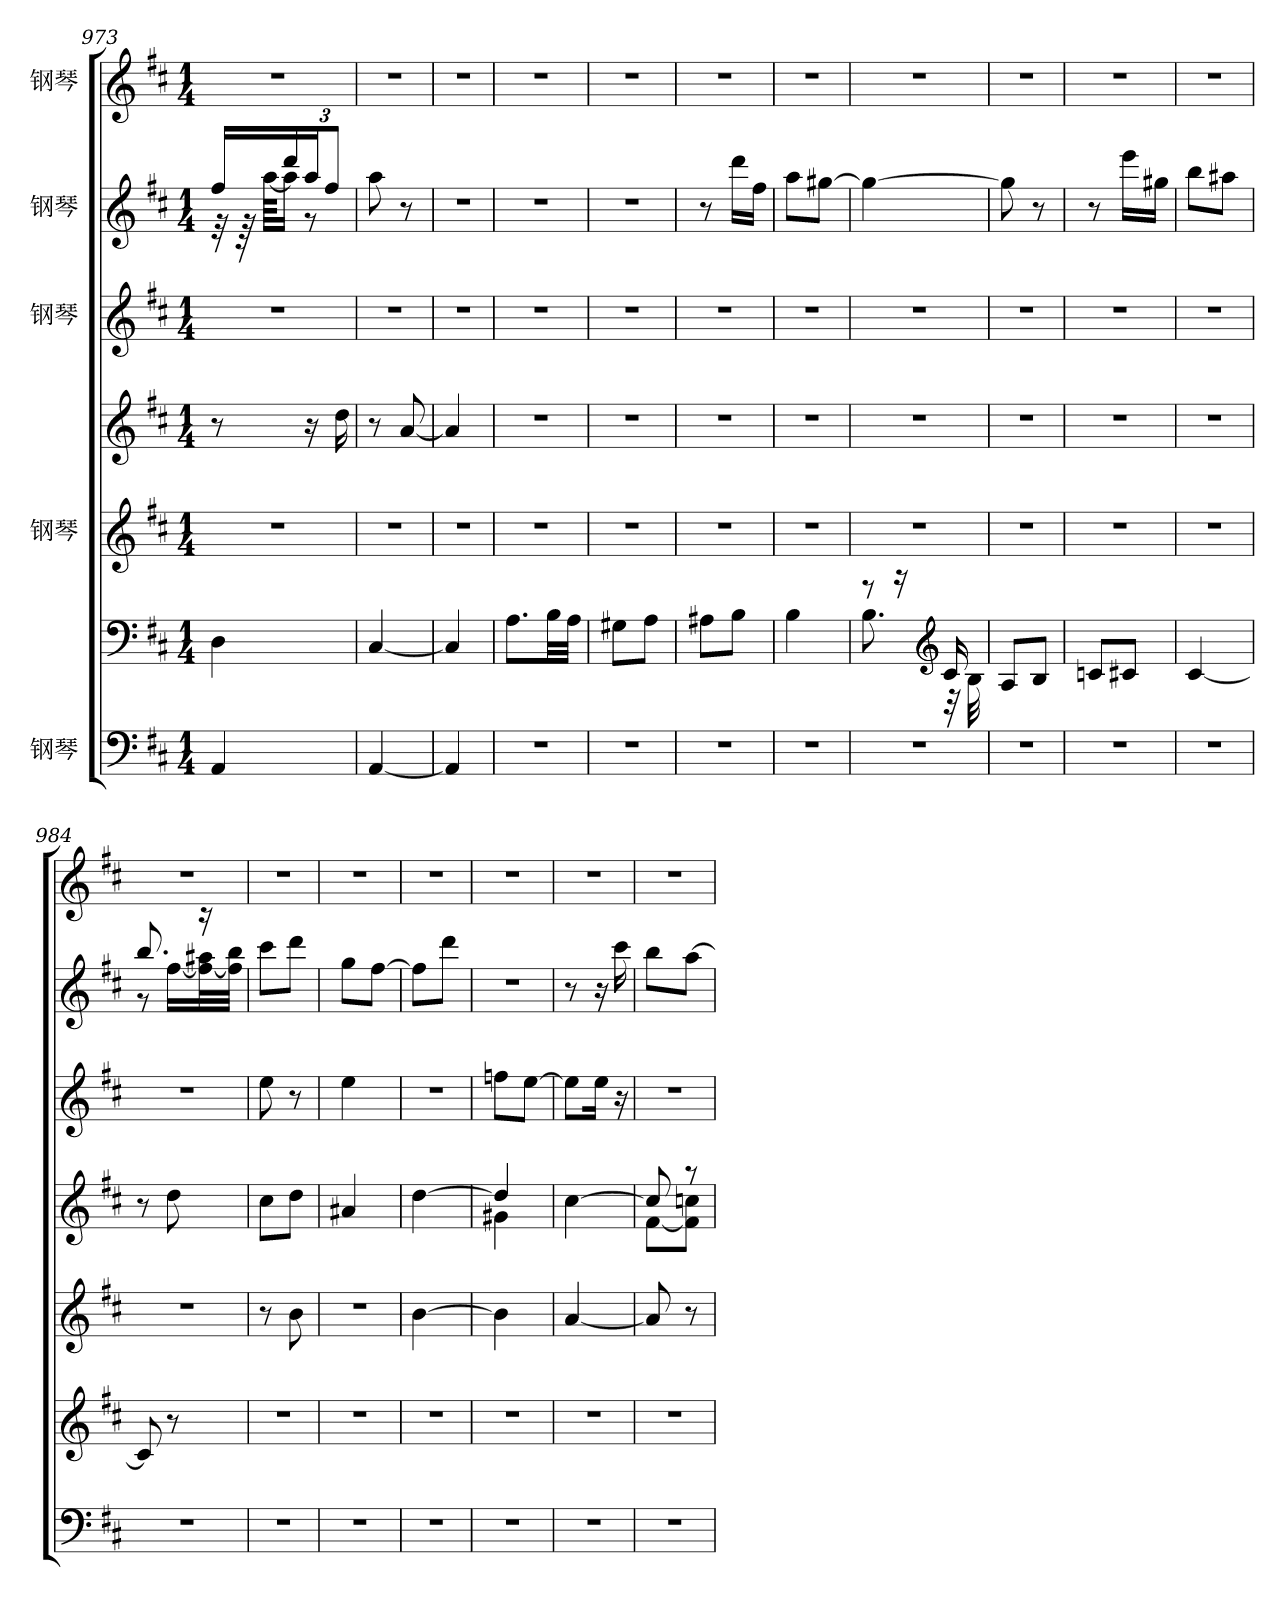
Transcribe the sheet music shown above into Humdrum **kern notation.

**kern	**kern	**kern	**kern	**kern	**kern	**kern
*part5	*part5	*part4	*part4	*part3	*part2	*part1
*staff7	*staff6	*staff5	*staff4	*staff3	*staff2	*staff1
*I"钢琴	*	*I"钢琴	*	*I"钢琴	*I"钢琴	*I"钢琴
!!LO:PB:g=z
*clefF4	*clefF4	*clefG2	*clefG2	*clefG2	*clefG2	*clefG2
*k[f#c#]	*k[f#c#]	*k[f#c#]	*k[f#c#]	*k[f#c#]	*k[f#c#]	*k[f#c#]
*M1/4	*M1/4	*M1/4	*M1/4	*M1/4	*M1/4	*M1/4
=973	=973	=973	=973	=973	=973	=973
*	*	*	*	*	*^	*
4AA/	4D\	4r	8r	4r	16ff#/LL	32r	4r
.	.	.	.	.	.	64r	.
.	.	.	.	.	.	[64aa\KKLL	.
.	.	.	.	.	16ddd/	16aa\JJ]	.
*	*	*	*	*	*Xbrackettup	*	*
.	.	.	16r	.	24aa/J	8r	.
.	.	.	.	.	12ff#/J	.	.
.	.	.	16dd\	.	.	.	.
*	*	*	*	*	*v	*v	*
=974	=974	=974	=974	=974	=974	=974
[4AA/	[4C#/	4r	8r	4r	8aa\	4r
.	.	.	[8a/	.	8r	.
=975	=975	=975	=975	=975	=975	=975
4AA/]	4C#/]	4r	4a/]	4r	4r	4r
=976	=976	=976	=976	=976	=976	=976
4r	8.A\L	4r	4r	4r	4r	4r
.	32B\LL	.	.	.	.	.
.	32A\JJJ	.	.	.	.	.
=977	=977	=977	=977	=977	=977	=977
4r	8G#X\L	4r	4r	4r	4r	4r
.	8A\J	.	.	.	.	.
=978	=978	=978	=978	=978	=978	=978
4r	8A#X\L	4r	4r	4r	8r	4r
.	8B\J	.	.	.	16ddd\LL	.
.	.	.	.	.	16ff#\JJ	.
=979	=979	=979	=979	=979	=979	=979
4r	4B\	4r	4r	4r	8aa\L	4r
.	.	.	.	.	[8gg#X\J	.
=980	=980	=980	=980	=980	=980	=980
*	*^	*	*	*	*	*
4r	8r	8.B\	4r	4r	4r	4gg#\_	4r
.	16r	.	.	.	.	.	.
*	*clefG2	*	*	*	*	*	*
.	16c#/	32r	.	.	.	.	.
.	.	32B\	.	.	.	.	.
*	*v	*v	*	*	*	*	*
!!LO:PB:g=z
=981	=981	=981	=981	=981	=981	=981
4r	8A/L	4r	4r	4r	8gg#\]	4r
.	8B/J	.	.	.	8r	.
=982	=982	=982	=982	=982	=982	=982
4r	8cn/L	4r	4r	4r	8r	4r
.	8c#X/J	.	.	.	16eee\LL	.
.	.	.	.	.	16gg#X\JJ	.
=983	=983	=983	=983	=983	=983	=983
4r	[4c#/	4r	4r	4r	8bb\L	4r
.	.	.	.	.	8aa#X\J	.
=984	=984	=984	=984	=984	=984	=984
*	*	*	*	*	*^	*
4r	8c#/]	4r	8r	4r	8.bb/	8r	4r
.	8r	.	8dd\	.	.	[16ff#\LL	.
.	.	.	.	.	16r	32ff#\_ 32aa#X\L	.
.	.	.	.	.	.	32ff#\] 32bb\JJJ	.
*	*	*	*	*	*v	*v	*
=985	=985	=985	=985	=985	=985	=985
4r	4r	8r	8cc#\L	8ee\	8ccc#\L	4r
.	.	8b\	8dd\J	8r	8ddd\J	.
=986	=986	=986	=986	=986	=986	=986
4r	4r	4r	4a#X/	4ee\	8gg\L	4r
.	.	.	.	.	[8ff#\J	.
=987	=987	=987	=987	=987	=987	=987
4r	4r	[4b\	[4dd\	4r	8ff#\L]	4r
.	.	.	.	.	8ddd\J	.
=988	=988	=988	=988	=988	=988	=988
*	*	*	*^	*	*	*
4r	4r	4b\]	4dd/]	4g#X\	8ffn\L	4r	4r
.	.	.	.	.	[8ee\J	.	.
*	*	*	*v	*v	*	*	*
=989	=989	=989	=989	=989	=989	=989
4r	4r	[4a/	[4cc#\	8ee\L]	8r	4r
.	.	.	.	16ee\Jk	16r	.
.	.	.	.	16r	16ccc#\	.
!!LO:PB:g=z
=990	=990	=990	=990	=990	=990	=990
*	*	*	*^	*	*	*
4r	4r	8a/]	8cc#/]	[8f#\L	4r	8bb\L	4r
.	.	8r	8r	8f#\] 8ccn\J	.	[8aa\J	.
*	*	*	*v	*v	*	*	*
=	=	=	=	=	=	=
*-	*-	*-	*-	*-	*-	*-
